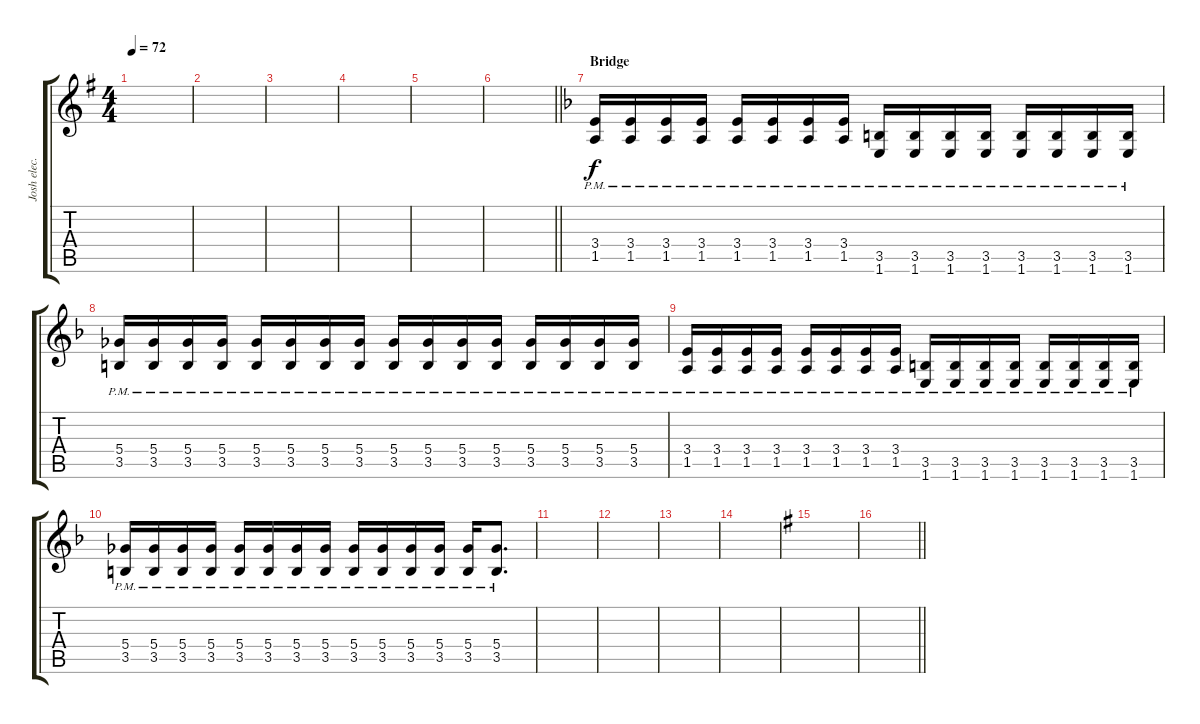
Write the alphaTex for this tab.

\track ("Josh elec." "Josh elec.") {instrument distortionguitar}
\staff {score tabs}
\tuning (Eb4 Bb3 Gb3 Db3 Ab2 Eb2) {hide}
\ts (4 4)
\tempo 72
\clef g2
\ks g
|
|
|
|
|
\barLineRight lightlight
|
\section ("" "Bridge")
\ks f
(3.4{pm} 1.5{pm}).16 (3.4{pm} 1.5{pm}).16 (3.4{pm} 1.5{pm}).16 (3.4{pm} 1.5{pm}).16 (3.4{pm} 1.5{pm}).16 (3.4{pm} 1.5{pm}).16 (3.4{pm} 1.5{pm}).16 (3.4{pm} 1.5{pm}).16 (3.5{pm} 1.6{pm}).16 (3.5{pm} 1.6{pm}).16 (3.5{pm} 1.6{pm}).16 (3.5{pm} 1.6{pm}).16 (3.5{pm} 1.6{pm}).16 (3.5{pm} 1.6{pm}).16 (3.5{pm} 1.6{pm}).16 (3.5{pm} 1.6{pm}).16 |
(5.4{pm} 3.5{pm}).16 (5.4{pm} 3.5{pm}).16 (5.4{pm} 3.5{pm}).16 (5.4{pm} 3.5{pm}).16 (5.4{pm} 3.5{pm}).16 (5.4{pm} 3.5{pm}).16 (5.4{pm} 3.5{pm}).16 (5.4{pm} 3.5{pm}).16 (5.4{pm} 3.5{pm}).16 (5.4{pm} 3.5{pm}).16 (5.4{pm} 3.5{pm}).16 (5.4{pm} 3.5{pm}).16 (5.4{pm} 3.5{pm}).16 (5.4{pm} 3.5{pm}).16 (5.4{pm} 3.5{pm}).16 (5.4{pm} 3.5{pm}).16 |
(3.4{pm} 1.5{pm}).16 (3.4{pm} 1.5{pm}).16 (3.4{pm} 1.5{pm}).16 (3.4{pm} 1.5{pm}).16 (3.4{pm} 1.5{pm}).16 (3.4{pm} 1.5{pm}).16 (3.4{pm} 1.5{pm}).16 (3.4{pm} 1.5{pm}).16 (3.5{pm} 1.6{pm}).16 (3.5{pm} 1.6{pm}).16 (3.5{pm} 1.6{pm}).16 (3.5{pm} 1.6{pm}).16 (3.5{pm} 1.6{pm}).16 (3.5{pm} 1.6{pm}).16 (3.5{pm} 1.6{pm}).16 (3.5{pm} 1.6{pm}).16 |
(5.4{pm} 3.5{pm}).16 (5.4{pm} 3.5{pm}).16 (5.4{pm} 3.5{pm}).16 (5.4{pm} 3.5{pm}).16 (5.4{pm} 3.5{pm}).16 (5.4{pm} 3.5{pm}).16 (5.4{pm} 3.5{pm}).16 (5.4{pm} 3.5{pm}).16 (5.4{pm} 3.5{pm}).16 (5.4{pm} 3.5{pm}).16 (5.4{pm} 3.5{pm}).16 (5.4{pm} 3.5{pm}).16 (5.4{pm} 3.5{pm}).16 (5.4{pm} 3.5{pm}).8{d} |
|
|
|
|
\ks g
|
\barLineRight lightlight
